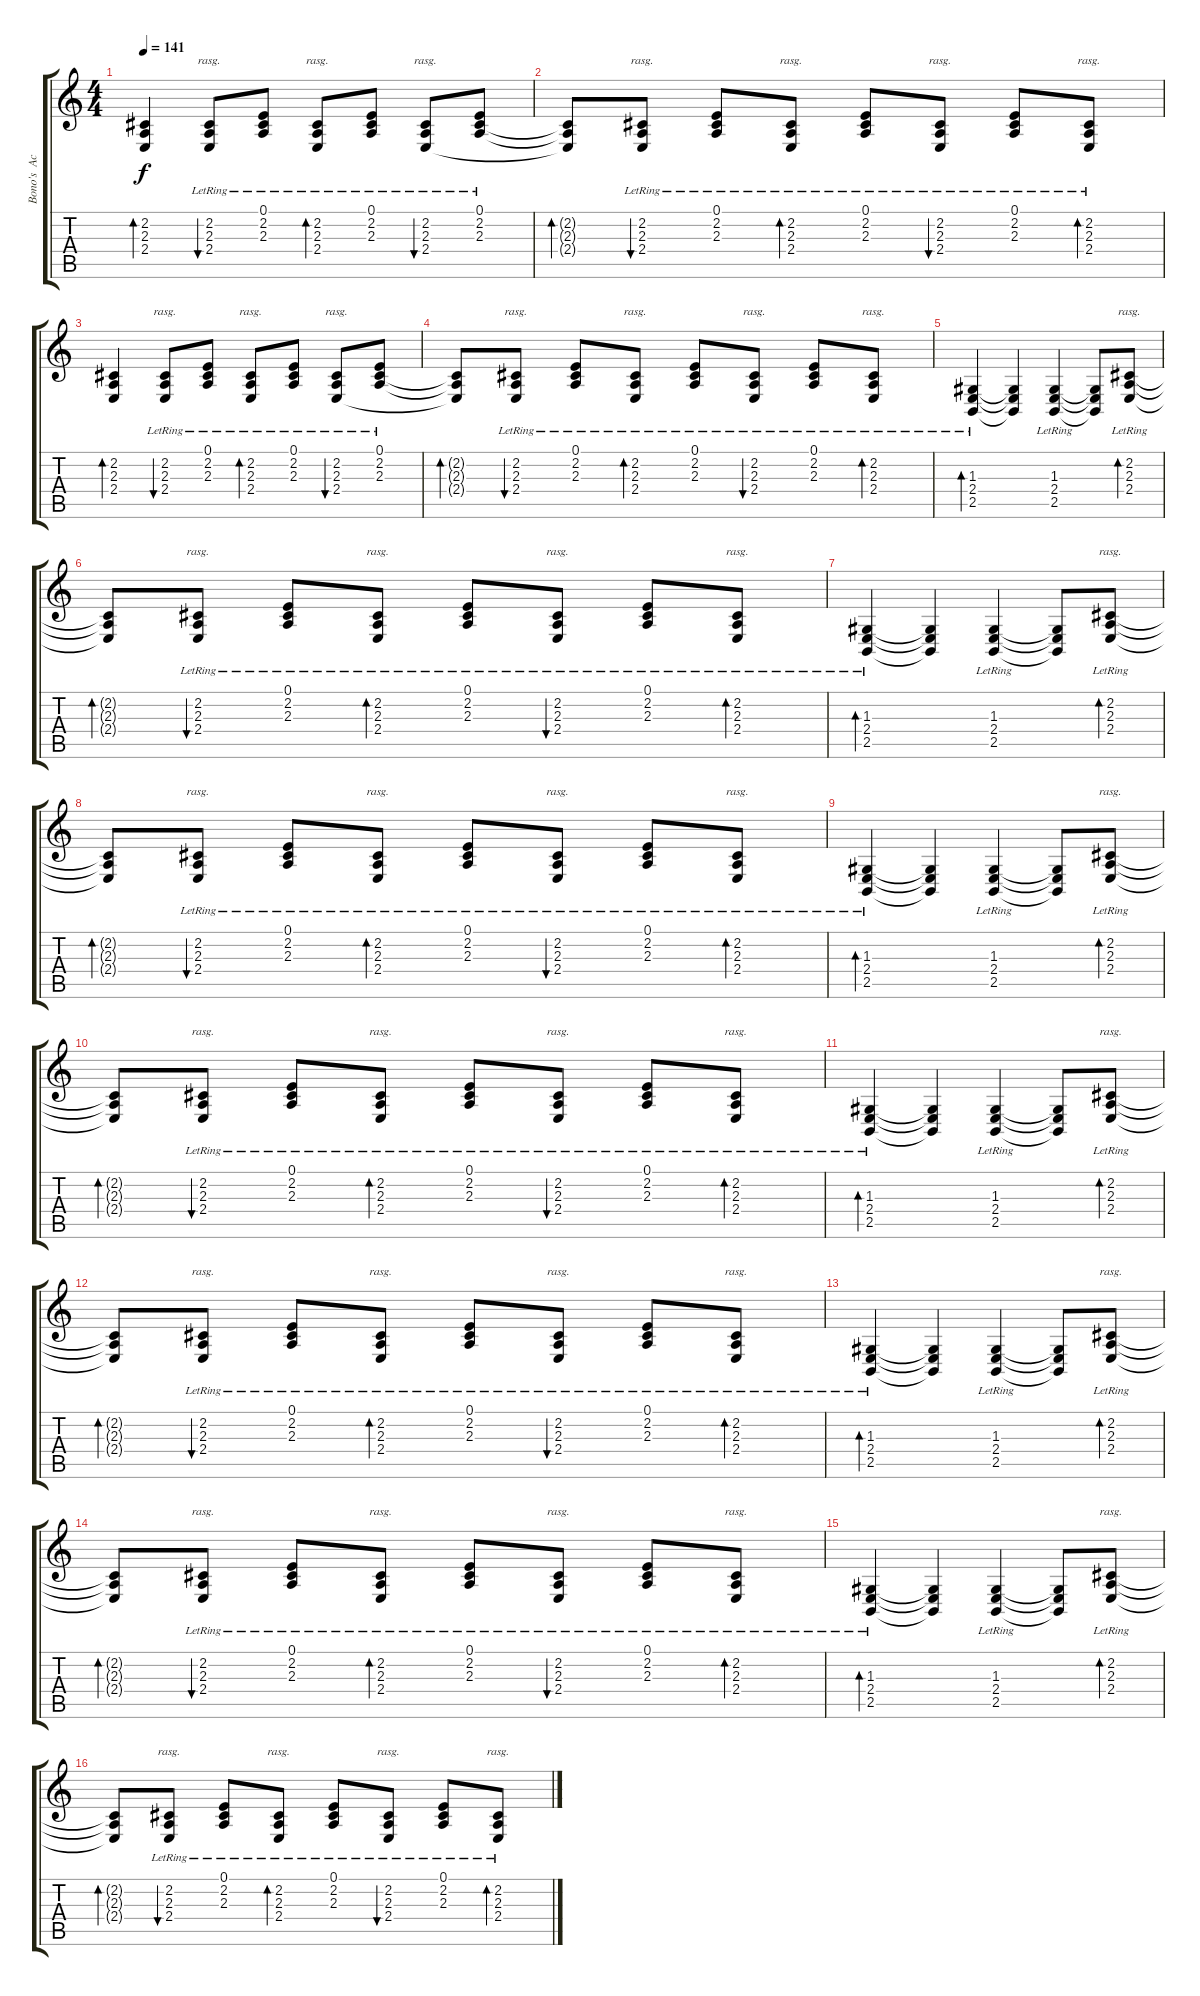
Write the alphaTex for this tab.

\track ("Bono's  Acoustic Guitar" "Bono's  Ac") {instrument brightacousticpiano}
\staff {score tabs}
\tuning (E4 B3 G3 D3 A2 E2) {hide}
\ts (4 4)
\tempo 141
\clef g2
\ks c
(2.2 2.3 2.4).4{bd 120 dy f} (2.2{lr} 2.3 2.4).8{bu 120 rasg ii} (0.1{lr} 2.2 2.3).8 (2.2{lr} 2.3 2.4).8{bd 120 rasg ii} (0.1{lr} 2.2 2.3).8 (2.2{lr} 2.3 2.4).8{bu 120 rasg ii} (0.1{lr} 2.2 2.3).8 |
(2.2{t} 2.3{t} 2.4{t}).8{bd 120} (2.2{lr} 2.3 2.4).8{bu 120 rasg ii} (0.1{lr} 2.2 2.3).8 (2.2{lr} 2.3 2.4).8{bd 120 rasg ii} (0.1{lr} 2.2 2.3).8 (2.2{lr} 2.3 2.4).8{bu 120 rasg ii} (0.1{lr} 2.2 2.3).8 (2.2{lr} 2.3 2.4).8{bd 120 rasg ii} |
(2.2 2.3 2.4).4{bd 120} (2.2{lr} 2.3 2.4).8{bu 120 rasg ii} (0.1{lr} 2.2 2.3).8 (2.2{lr} 2.3 2.4).8{bd 120 rasg ii} (0.1{lr} 2.2 2.3).8 (2.2{lr} 2.3 2.4).8{bu 120 rasg ii} (0.1{lr} 2.2 2.3).8 |
(2.2{t} 2.3{t} 2.4{t}).8{bd 120} (2.2{lr} 2.3 2.4).8{bu 120 rasg ii} (0.1{lr} 2.2 2.3).8 (2.2{lr} 2.3 2.4).8{bd 120 rasg ii} (0.1{lr} 2.2 2.3).8 (2.2{lr} 2.3 2.4).8{bu 120 rasg ii} (0.1{lr} 2.2 2.3).8 (2.2{lr} 2.3 2.4).8{bd 120 rasg ii} |
(1.3{lr} 2.4 2.5).4{bd 240} (1.3{t} 2.4{t} 2.5{t}).4 (1.3{lr} 2.4 2.5).4 (1.3{t} 2.4{t} 2.5{t}).8 (2.2{lr} 2.3 2.4).8{bd 120 rasg ii} |
(2.2{t} 2.3{t} 2.4{t}).8{bd 120} (2.2{lr} 2.3 2.4).8{bu 120 rasg ii} (0.1{lr} 2.2 2.3).8 (2.2{lr} 2.3 2.4).8{bd 120 rasg ii} (0.1{lr} 2.2 2.3).8 (2.2{lr} 2.3 2.4).8{bu 120 rasg ii} (0.1{lr} 2.2 2.3).8 (2.2{lr} 2.3 2.4).8{bd 120 rasg ii} |
(1.3{lr} 2.4 2.5).4{bd 240} (1.3{t} 2.4{t} 2.5{t}).4 (1.3{lr} 2.4 2.5).4 (1.3{t} 2.4{t} 2.5{t}).8 (2.2{lr} 2.3 2.4).8{bd 120 rasg ii} |
(2.2{t} 2.3{t} 2.4{t}).8{bd 120} (2.2{lr} 2.3 2.4).8{bu 120 rasg ii} (0.1{lr} 2.2 2.3).8 (2.2{lr} 2.3 2.4).8{bd 120 rasg ii} (0.1{lr} 2.2 2.3).8 (2.2{lr} 2.3 2.4).8{bu 120 rasg ii} (0.1{lr} 2.2 2.3).8 (2.2{lr} 2.3 2.4).8{bd 120 rasg ii} |
(1.3{lr} 2.4 2.5).4{bd 240} (1.3{t} 2.4{t} 2.5{t}).4 (1.3{lr} 2.4 2.5).4 (1.3{t} 2.4{t} 2.5{t}).8 (2.2{lr} 2.3 2.4).8{bd 120 rasg ii} |
(2.2{t} 2.3{t} 2.4{t}).8{bd 120} (2.2{lr} 2.3 2.4).8{bu 120 rasg ii} (0.1{lr} 2.2 2.3).8 (2.2{lr} 2.3 2.4).8{bd 120 rasg ii} (0.1{lr} 2.2 2.3).8 (2.2{lr} 2.3 2.4).8{bu 120 rasg ii} (0.1{lr} 2.2 2.3).8 (2.2{lr} 2.3 2.4).8{bd 120 rasg ii} |
(1.3{lr} 2.4 2.5).4{bd 240} (1.3{t} 2.4{t} 2.5{t}).4 (1.3{lr} 2.4 2.5).4 (1.3{t} 2.4{t} 2.5{t}).8 (2.2{lr} 2.3 2.4).8{bd 120 rasg ii} |
(2.2{t} 2.3{t} 2.4{t}).8{bd 120} (2.2{lr} 2.3 2.4).8{bu 120 rasg ii} (0.1{lr} 2.2 2.3).8 (2.2{lr} 2.3 2.4).8{bd 120 rasg ii} (0.1{lr} 2.2 2.3).8 (2.2{lr} 2.3 2.4).8{bu 120 rasg ii} (0.1{lr} 2.2 2.3).8 (2.2{lr} 2.3 2.4).8{bd 120 rasg ii} |
(1.3{lr} 2.4 2.5).4{bd 240} (1.3{t} 2.4{t} 2.5{t}).4 (1.3{lr} 2.4 2.5).4 (1.3{t} 2.4{t} 2.5{t}).8 (2.2{lr} 2.3 2.4).8{bd 120 rasg ii} |
(2.2{t} 2.3{t} 2.4{t}).8{bd 120} (2.2{lr} 2.3 2.4).8{bu 120 rasg ii} (0.1{lr} 2.2 2.3).8 (2.2{lr} 2.3 2.4).8{bd 120 rasg ii} (0.1{lr} 2.2 2.3).8 (2.2{lr} 2.3 2.4).8{bu 120 rasg ii} (0.1{lr} 2.2 2.3).8 (2.2{lr} 2.3 2.4).8{bd 120 rasg ii} |
(1.3{lr} 2.4 2.5).4{bd 240} (1.3{t} 2.4{t} 2.5{t}).4 (1.3{lr} 2.4 2.5).4 (1.3{t} 2.4{t} 2.5{t}).8 (2.2{lr} 2.3 2.4).8{bd 120 rasg ii} |
(2.2{t} 2.3{t} 2.4{t}).8{bd 120} (2.2{lr} 2.3 2.4).8{bu 120 rasg ii} (0.1{lr} 2.2 2.3).8 (2.2{lr} 2.3 2.4).8{bd 120 rasg ii} (0.1{lr} 2.2 2.3).8 (2.2{lr} 2.3 2.4).8{bu 120 rasg ii} (0.1{lr} 2.2 2.3).8 (2.2{lr} 2.3 2.4).8{bd 120 rasg ii}
